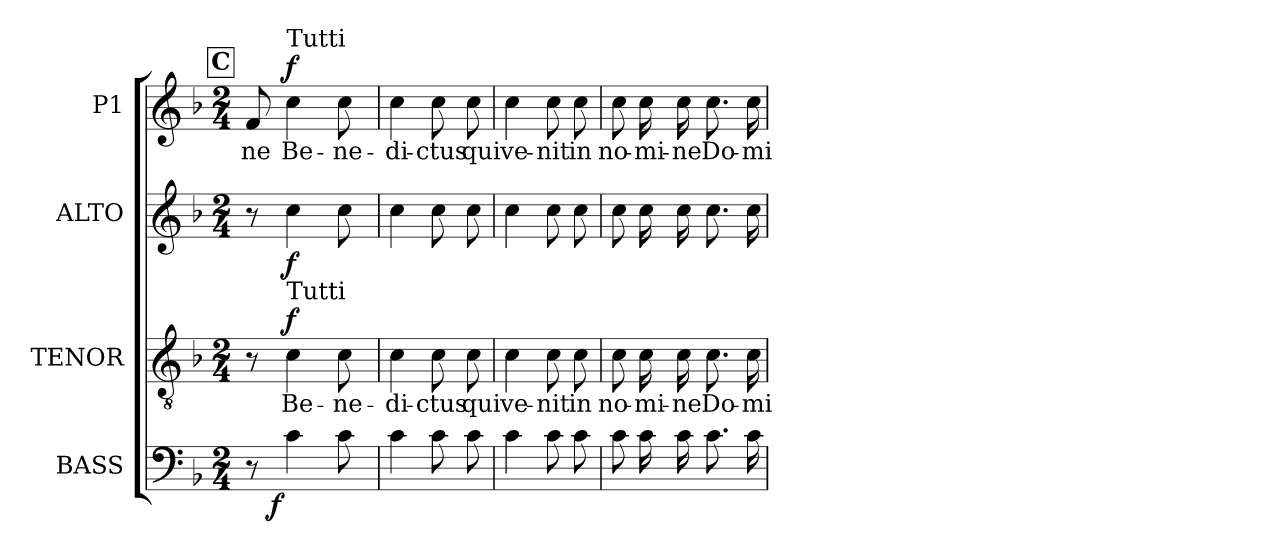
**kern	**dynam	**kern	**text	**dynam	**kern	**dynam	**kern	**text	**dynam
*part4	*part4	*part3	*part3	*part3	*part2	*part2	*part1	*part1	*part1
*staff4	*staff4	*staff3	*staff3	*staff3	*staff2	*staff2	*staff1	*staff1	*staff1
*I"BASS	*	*I"TENOR	*	*	*I"ALTO	*	*I"P1	*	*
!!LO:LB:g=z
*clefF4	*	*clefGv2	*	*	*clefG2	*	*clefG2	*	*
*	*	*ITrd7c12	*	*	*	*	*	*	*
*k[b-]	*	*k[b-]	*	*	*k[b-]	*	*k[b-]	*	*
*F:	*	*F:	*	*	*F:	*	*F:	*	*
*M2/4	*	*M2/4	*	*	*M2/4	*	*M2/4	*	*
!!LO:REH:place=s1:B:color=#000000:enc=box:fs=17.1407:t=C
=72	=72	=72	=72	=72	=72	=72	=72	=72	=72
!	!	!	!	!	!	!	!	!LO:LY:b:color=#000000	!
*^	*	*	*	*	*	*	*	*	*
8r	16ryy	.	8r	.	.	8r	.	8fi/	-ne	.
.	128...ryy	.	.	.	.	.	.	.	.	.
.	4ryy	f	.	.	.	.	.	.	.	.
!	!	!	!	!LO:LY:b:color=#000000	!	!	!	!	!	!
!	!	!	!	!	!	!	!	!LO:TX:a:t=Tutti	!	!
!	!	!	!LO:TX:a:t=Tutti	!	!	!	!	!	!	!
!	!	!	!	!	!	!	!	!	!LO:LY:b:color=#000000	!
4ci\	.	.	4Ci\	Be-	f	4cci\	f	4cci\	Be-	f
.	8ryy	.	.	.	.	.	.	.	.	.
!	!	!	!	!LO:LY:b:color=#000000	!	!	!	!	!	!
!	!	!	!	!	!	!	!	!	!LO:LY:b:color=#000000	!
8ci\	.	.	8Ci\	-ne-	.	8cci\	.	8cci\	-ne-	.
.	32ryy	.	.	.	.	.	.	.	.	.
.	64ryy	.	.	.	.	.	.	.	.	.
.	1024ryy	.	.	.	.	.	.	.	.	.
*v	*v	*	*	*	*	*	*	*	*	*
=73	=73	=73	=73	=73	=73	=73	=73	=73	=73
*^	*	*	*	*	*	*	*	*	*
!	!	!	!	!LO:LY:b:color=#000000	!	!	!	!	!	!
*v	*v	*	*	*	*	*	*	*	*	*
*^	*	*	*	*	*	*	*	*	*
!	!	!	!	!	!	!	!	!	!LO:LY:b:color=#000000	!
*v	*v	*	*	*	*	*	*	*	*	*
4ci\	.	4Ci\	-di-	.	4cci\	.	4cci\	-di-	.
!	!	!	!LO:LY:b:color=#000000	!	!	!	!	!	!
!	!	!	!	!	!	!	!	!LO:LY:b:color=#000000	!
8ci\	.	8Ci\	-ctus	.	8cci\	.	8cci\	-ctus	.
!	!	!	!LO:LY:b:color=#000000	!	!	!	!	!	!
!	!	!	!	!	!	!	!	!LO:LY:b:color=#000000	!
8ci\	.	8Ci\	qui	.	8cci\	.	8cci\	qui	.
=74	=74	=74	=74	=74	=74	=74	=74	=74	=74
!	!	!	!LO:LY:b:color=#000000	!	!	!	!	!	!
!	!	!	!	!	!	!	!	!LO:LY:b:color=#000000	!
4ci\	.	4Ci\	ve-	.	4cci\	.	4cci\	ve-	.
!	!	!	!LO:LY:b:color=#000000	!	!	!	!	!	!
!	!	!	!	!	!	!	!	!LO:LY:b:color=#000000	!
8ci\	.	8Ci\	-nit	.	8cci\	.	8cci\	-nit	.
!	!	!	!LO:LY:b:color=#000000	!	!	!	!	!	!
!	!	!	!	!	!	!	!	!LO:LY:b:color=#000000	!
8ci\	.	8Ci\	in	.	8cci\	.	8cci\	in	.
=75	=75	=75	=75	=75	=75	=75	=75	=75	=75
!	!	!	!LO:LY:b:color=#000000	!	!	!	!	!	!
!	!	!	!	!	!	!	!	!LO:LY:b:color=#000000	!
8ci\	.	8Ci\	no-	.	8cci\	.	8cci\	no-	.
!	!	!	!LO:LY:b:color=#000000	!	!	!	!	!	!
!	!	!	!	!	!	!	!	!LO:LY:b:color=#000000	!
16ci\	.	16Ci\	-mi-	.	16cci\	.	16cci\	-mi-	.
!	!	!	!LO:LY:b:color=#000000	!	!	!	!	!	!
!	!	!	!	!	!	!	!	!LO:LY:b:color=#000000	!
16ci\	.	16Ci\	-ne	.	16cci\	.	16cci\	-ne	.
!	!	!	!LO:LY:b:color=#000000	!	!	!	!	!	!
!	!	!	!	!	!	!	!	!LO:LY:b:color=#000000	!
8.ci\	.	8.Ci\	Do-	.	8.cci\	.	8.cci\	Do-	.
!	!	!	!LO:LY:b:color=#000000	!	!	!	!	!	!
!	!	!	!	!	!	!	!	!LO:LY:b:color=#000000	!
16ci\	.	16Ci\	-mi-	.	16cci\	.	16cci\	-mi-	.
=	=	=	=	=	=	=	=	=	=
*-	*-	*-	*-	*-	*-	*-	*-	*-	*-
